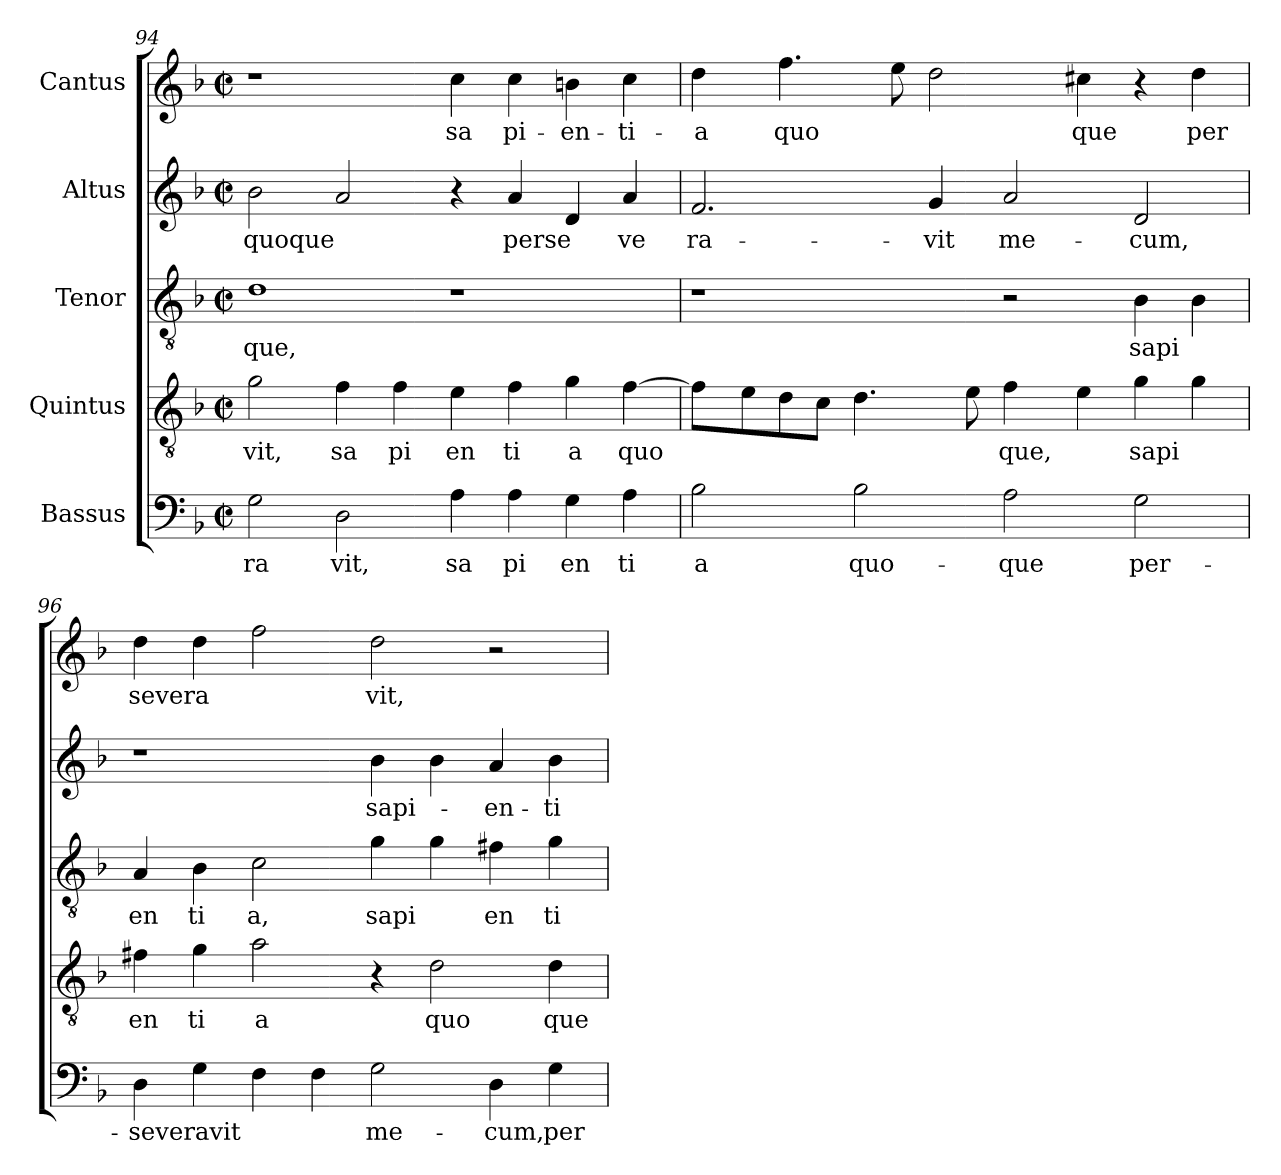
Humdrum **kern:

**kern	**text	**kern	**text	**kern	**text	**kern	**text	**kern	**text
*part5	*part5	*part4	*part4	*part3	*part3	*part2	*part2	*part1	*part1
*staff5	*staff5	*staff4	*staff4	*staff3	*staff3	*staff2	*staff2	*staff1	*staff1
*I"Bassus	*	*I"Quintus	*	*I"Tenor	*	*I"Altus	*	*I"Cantus	*
*clefF4	*	*clefGv2	*	*clefGv2	*	*clefG2	*	*clefG2	*
*k[b-]	*	*k[b-]	*	*k[b-]	*	*k[b-]	*	*k[b-]	*
*F:	*	*F:	*	*F:	*	*F:	*	*F:	*
*M2/2	*	*M2/2	*	*M2/2	*	*M2/2	*	*M2/2	*
*met(c|)	*	*met(c|)	*	*met(c|)	*	*met(c|)	*	*met(c|)	*
=94	=94	=94	=94	=94	=94	=94	=94	=94	=94
!	!LO:LY:b:cj	!	!LO:LY:b:cj	!	!LO:LY:b:cj	!	!LO:LY:b:cj	!	!
2G\	ra	2g\	vit,	1d	-que,	2b-\	quoque	1r	.
!	!LO:LY:b:cj	!	!LO:LY:b:cj	!	!	!	!	!	!
2D\	vit,	4f\	sa	.	.	2a/	.	.	.
!	!	!	!LO:LY:b:cj	!	!	!	!	!	!
.	.	4f\	pi	.	.	.	.	.	.
!	!LO:LY:b:cj	!	!LO:LY:b:cj	!	!	!	!	!	!LO:LY:b:cj
4A\	sa	4e\	en	1r	.	4r	.	4cc\	sa
!	!LO:LY:b:cj	!	!LO:LY:b:cj	!	!	!	!LO:LY:b:cj	!	!LO:LY:b:cj
4A\	pi	4f\	ti	.	.	4a/	perse	4cc\	pi-
!	!LO:LY:b:cj	!	!LO:LY:b:cj	!	!	!	!	!	!LO:LY:b:cj
4G\	en	4g\	a	.	.	4d/	.	4bn\	-en-
!	!LO:LY:b:cj	!	!LO:LY:b	!	!	!	!LO:LY:b:cj	!	!LO:LY:b:cj
4A\	ti	[>4f\	quo	.	.	4a/	ve	4cc\	-ti-
!!LO:PB:g=z
=95	=95	=95	=95	=95	=95	=95	=95	=95	=95
!	!LO:LY:b:cj	!	!	!	!	!	!LO:LY:b:cj	!	!LO:LY:b:cj
*	*	*^	*	*	*	*	*	*	*
2B-\	a	8f\L]	16ryy	.	1r	.	2.f/	ra-	4dd\	-a
.	.	.	1ryy	.	.	.	.	.	.	.
.	.	8e\	.	.	.	.	.	.	.	.
!	!	!	!	!	!	!	!	!	!	!LO:LY:b
.	.	8d\	.	.	.	.	.	.	4.ff\	quo
.	.	8c\J	.	.	.	.	.	.	.	.
!	!LO:LY:b:cj	!	!	!	!	!	!	!	!	!
2B-\	quo-	4.d\	.	.	.	.	.	.	.	.
.	.	.	.	.	.	.	.	.	8ee\	.
!	!	!	!	!	!	!	!	!LO:LY:b:cj	!	!
.	.	.	.	.	.	.	4g/	-vit	2dd\	.
.	.	8e\	.	.	.	.	.	.	.	.
!	!LO:LY:b:cj	!	!	!LO:LY:b	!	!	!	!LO:LY:b:cj	!	!
2A\	-que	4f\	.	que,	2r	.	2a/	me-	.	.
.	.	.	2...ryy	.	.	.	.	.	.	.
!	!	!	!	!	!	!	!	!	!	!LO:LY:b:cj
.	.	4e\	.	.	.	.	.	.	4cc#X\	que
!	!LO:LY:b:cj	!	!	!LO:LY:b:cj	!	!LO:LY:b:cj	!	!LO:LY:b:cj	!	!
2G\	per-	4g\	.	sapi	4B-\	sapi	2d/	-cum,	4r	.
!	!	!	!	!	!	!	!	!	!	!LO:LY:b:cj
.	.	4g\	.	.	4B-\	.	.	.	4dd\	per
=96	=96	=96	=96	=96	=96	=96	=96	=96	=96	=96
!	!LO:LY:b	!	!	!LO:LY:b:cj	!	!LO:LY:b:cj	!	!	!	!LO:LY:b
*	*	*v	*v	*	*	*	*	*	*	*
4D\	-severavit	4f#X\	en	4A/	en	1r	.	4dd\	severa
!	!	!	!LO:LY:b:cj	!	!LO:LY:b:cj	!	!	!	!
4G\	.	4g\	ti	4B-\	ti	.	.	4dd\	.
!	!	!	!LO:LY:b:cj	!	!LO:LY:b:cj	!	!	!	!
4F\	.	2a\	a	2c\	a,	.	.	2ff\	.
4F\	.	.	.	.	.	.	.	.	.
!	!LO:LY:b:cj	!	!	!	!LO:LY:b:cj	!	!LO:LY:b:cj	!	!LO:LY:b:cj
2G\	me-	4r	.	4g\	sapi	4b-\	sapi-	2dd\	vit,
!	!	!	!LO:LY:b:cj	!	!	!	!	!	!
.	.	2d\	quo	4g\	.	4b-\	.	.	.
!	!LO:LY:b:cj	!	!	!	!LO:LY:b:cj	!	!LO:LY:b:cj	!	!
4D\	-cum,	.	.	4f#X\	en	4a/	-en-	2r	.
!	!LO:LY:b:cj	!	!LO:LY:b:cj	!	!LO:LY:b:cj	!	!LO:LY:b:cj	!	!
4G\	per-	4d\	que	4g\	ti	4b-\	-ti-	.	.
=	=	=	=	=	=	=	=	=	=
*-	*-	*-	*-	*-	*-	*-	*-	*-	*-
